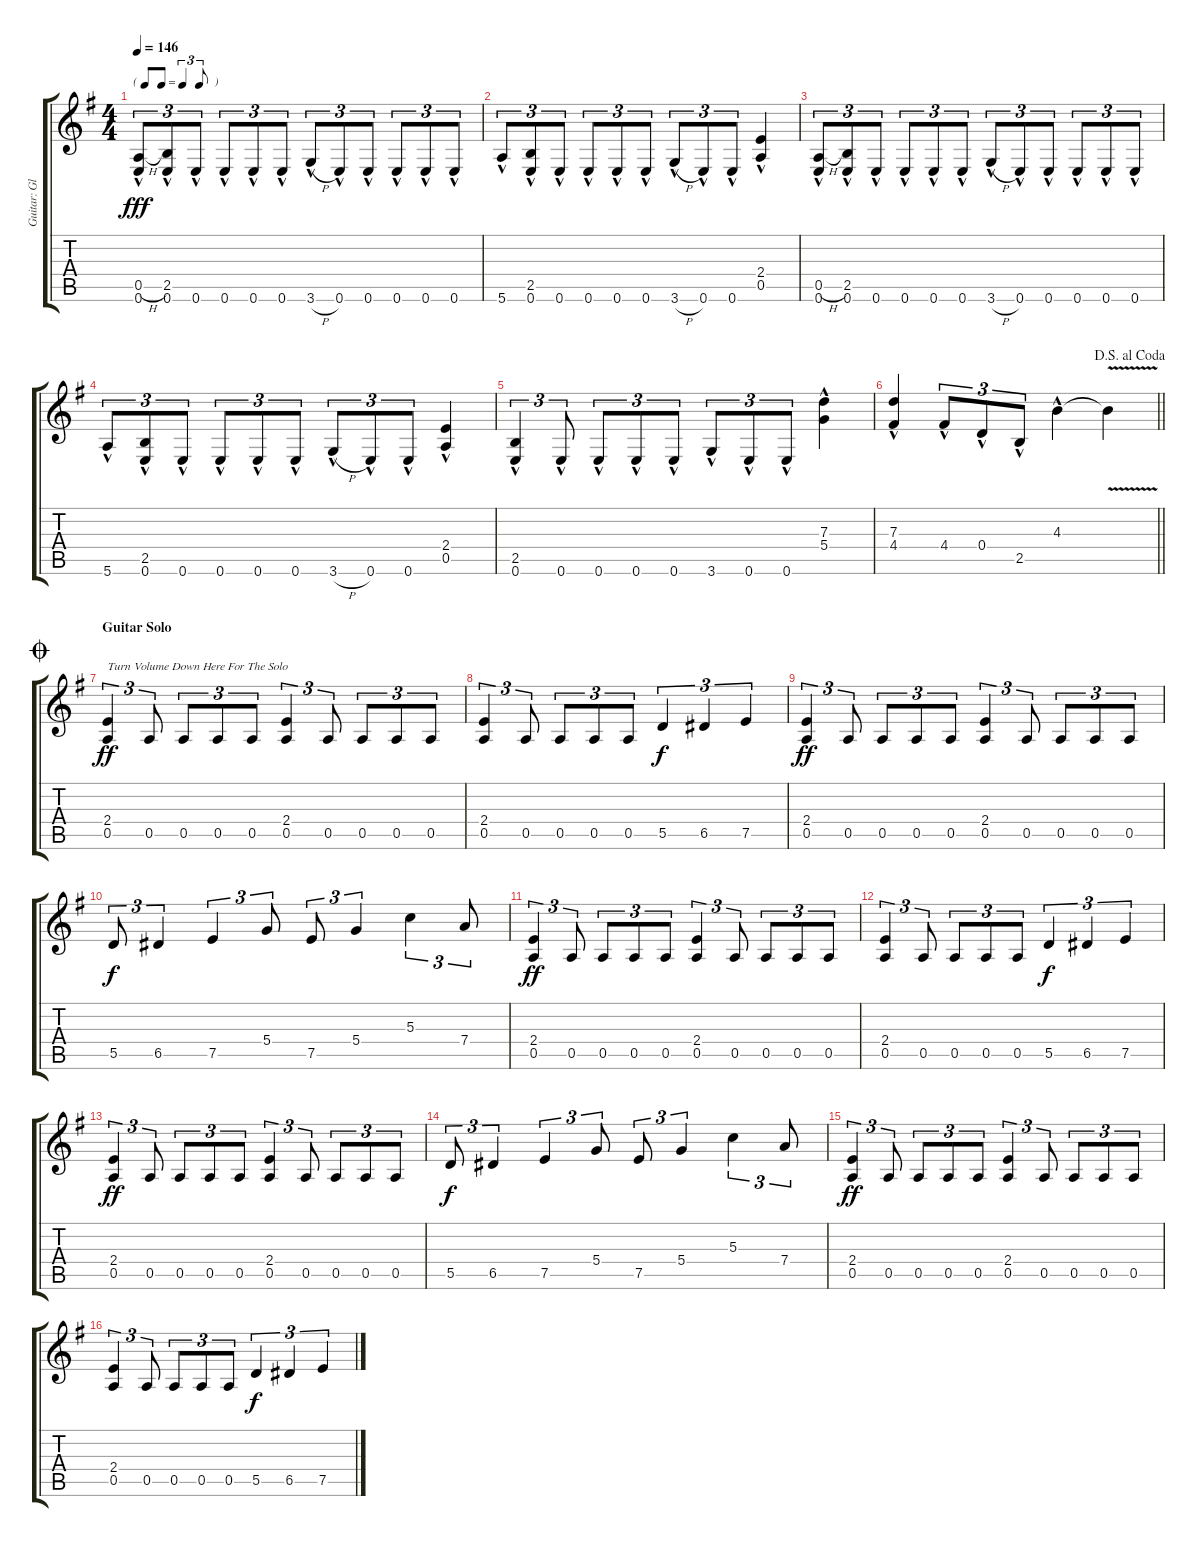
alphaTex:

\track ("Guitar: Glenn" "Guitar: Gl") {instrument distortionguitar}
\staff {score tabs}
\tuning (E4 B3 G3 D3 A2 E2) {hide}
\ts (4 4)
\tf triplet8th
\tempo 146
\clef g2
\ks g
(0.5{h hac} 0.6{hac}).8{tu (3 2) dy fff} (2.5{hac} 0.6{hac}).8{tu (3 2)} 0.6{hac}.8{tu (3 2)} 0.6{hac}.8{tu (3 2)} 0.6{hac}.8{tu (3 2)} 0.6{hac}.8{tu (3 2)} 3.6{h hac}.8{tu (3 2)} 0.6{hac}.8{tu (3 2)} 0.6{hac}.8{tu (3 2)} 0.6{hac}.8{tu (3 2)} 0.6{hac}.8{tu (3 2)} 0.6{hac}.8{tu (3 2)} |
5.6{hac}.8{tu (3 2)} (2.5{hac} 0.6{hac}).8{tu (3 2)} 0.6{hac}.8{tu (3 2)} 0.6{hac}.8{tu (3 2)} 0.6{hac}.8{tu (3 2)} 0.6{hac}.8{tu (3 2)} 3.6{h hac}.8{tu (3 2)} 0.6{hac}.8{tu (3 2)} 0.6{hac}.8{tu (3 2)} (2.4{hac} 0.5{hac}).4 |
(0.5{h hac} 0.6{hac}).8{tu (3 2)} (2.5{hac} 0.6{hac}).8{tu (3 2)} 0.6{hac}.8{tu (3 2)} 0.6{hac}.8{tu (3 2)} 0.6{hac}.8{tu (3 2)} 0.6{hac}.8{tu (3 2)} 3.6{h hac}.8{tu (3 2)} 0.6{hac}.8{tu (3 2)} 0.6{hac}.8{tu (3 2)} 0.6{hac}.8{tu (3 2)} 0.6{hac}.8{tu (3 2)} 0.6{hac}.8{tu (3 2)} |
5.6{hac}.8{tu (3 2)} (2.5{hac} 0.6{hac}).8{tu (3 2)} 0.6{hac}.8{tu (3 2)} 0.6{hac}.8{tu (3 2)} 0.6{hac}.8{tu (3 2)} 0.6{hac}.8{tu (3 2)} 3.6{h hac}.8{tu (3 2)} 0.6{hac}.8{tu (3 2)} 0.6{hac}.8{tu (3 2)} (2.4{hac} 0.5{hac}).4 |
(2.5{hac} 0.6{hac}).4{tu (3 2)} 0.6{hac}.8{tu (3 2)} 0.6{hac}.8{tu (3 2)} 0.6{hac}.8{tu (3 2)} 0.6{hac}.8{tu (3 2)} 3.6{hac}.8{tu (3 2)} 0.6{hac}.8{tu (3 2)} 0.6{hac}.8{tu (3 2)} (7.3{hac} 5.4{hac}).4 |
\jump dalsegnoalcoda
\barLineRight lightlight
(7.3{hac} 4.4{hac}).4 4.4{hac}.8{tu (3 2)} 0.4{hac}.8{tu (3 2)} 2.5{hac}.8{tu (3 2)} 4.3{hac}.4 4.3{v t}.4 |
\section ("" "Guitar Solo")
\jump coda
(2.4 0.5).4{tu (3 2) txt "Turn Volume Down Here For The Solo" dy ff volume 10 balance 11} 0.5.8{tu (3 2)} 0.5.8{tu (3 2)} 0.5.8{tu (3 2)} 0.5.8{tu (3 2)} (2.4 0.5).4{tu (3 2)} 0.5.8{tu (3 2)} 0.5.8{tu (3 2)} 0.5.8{tu (3 2)} 0.5.8{tu (3 2)} |
(2.4 0.5).4{tu (3 2)} 0.5.8{tu (3 2)} 0.5.8{tu (3 2)} 0.5.8{tu (3 2)} 0.5.8{tu (3 2)} 5.5.4{tu (3 2) dy f} 6.5.4{tu (3 2)} 7.5.4{tu (3 2)} |
(2.4 0.5).4{tu (3 2) dy ff} 0.5.8{tu (3 2)} 0.5.8{tu (3 2)} 0.5.8{tu (3 2)} 0.5.8{tu (3 2)} (2.4 0.5).4{tu (3 2)} 0.5.8{tu (3 2)} 0.5.8{tu (3 2)} 0.5.8{tu (3 2)} 0.5.8{tu (3 2)} |
5.5.8{tu (3 2) dy f} 6.5.4{tu (3 2)} 7.5.4{tu (3 2)} 5.4.8{tu (3 2)} 7.5.8{tu (3 2)} 5.4.4{tu (3 2)} 5.3.4{tu (3 2)} 7.4.8{tu (3 2)} |
(2.4 0.5).4{tu (3 2) dy ff} 0.5.8{tu (3 2)} 0.5.8{tu (3 2)} 0.5.8{tu (3 2)} 0.5.8{tu (3 2)} (2.4 0.5).4{tu (3 2)} 0.5.8{tu (3 2)} 0.5.8{tu (3 2)} 0.5.8{tu (3 2)} 0.5.8{tu (3 2)} |
(2.4 0.5).4{tu (3 2)} 0.5.8{tu (3 2)} 0.5.8{tu (3 2)} 0.5.8{tu (3 2)} 0.5.8{tu (3 2)} 5.5.4{tu (3 2) dy f} 6.5.4{tu (3 2)} 7.5.4{tu (3 2)} |
(2.4 0.5).4{tu (3 2) dy ff} 0.5.8{tu (3 2)} 0.5.8{tu (3 2)} 0.5.8{tu (3 2)} 0.5.8{tu (3 2)} (2.4 0.5).4{tu (3 2)} 0.5.8{tu (3 2)} 0.5.8{tu (3 2)} 0.5.8{tu (3 2)} 0.5.8{tu (3 2)} |
5.5.8{tu (3 2) dy f} 6.5.4{tu (3 2)} 7.5.4{tu (3 2)} 5.4.8{tu (3 2)} 7.5.8{tu (3 2)} 5.4.4{tu (3 2)} 5.3.4{tu (3 2)} 7.4.8{tu (3 2)} |
(2.4 0.5).4{tu (3 2) dy ff} 0.5.8{tu (3 2)} 0.5.8{tu (3 2)} 0.5.8{tu (3 2)} 0.5.8{tu (3 2)} (2.4 0.5).4{tu (3 2)} 0.5.8{tu (3 2)} 0.5.8{tu (3 2)} 0.5.8{tu (3 2)} 0.5.8{tu (3 2)} |
(2.4 0.5).4{tu (3 2)} 0.5.8{tu (3 2)} 0.5.8{tu (3 2)} 0.5.8{tu (3 2)} 0.5.8{tu (3 2)} 5.5.4{tu (3 2) dy f} 6.5.4{tu (3 2)} 7.5.4{tu (3 2)}
